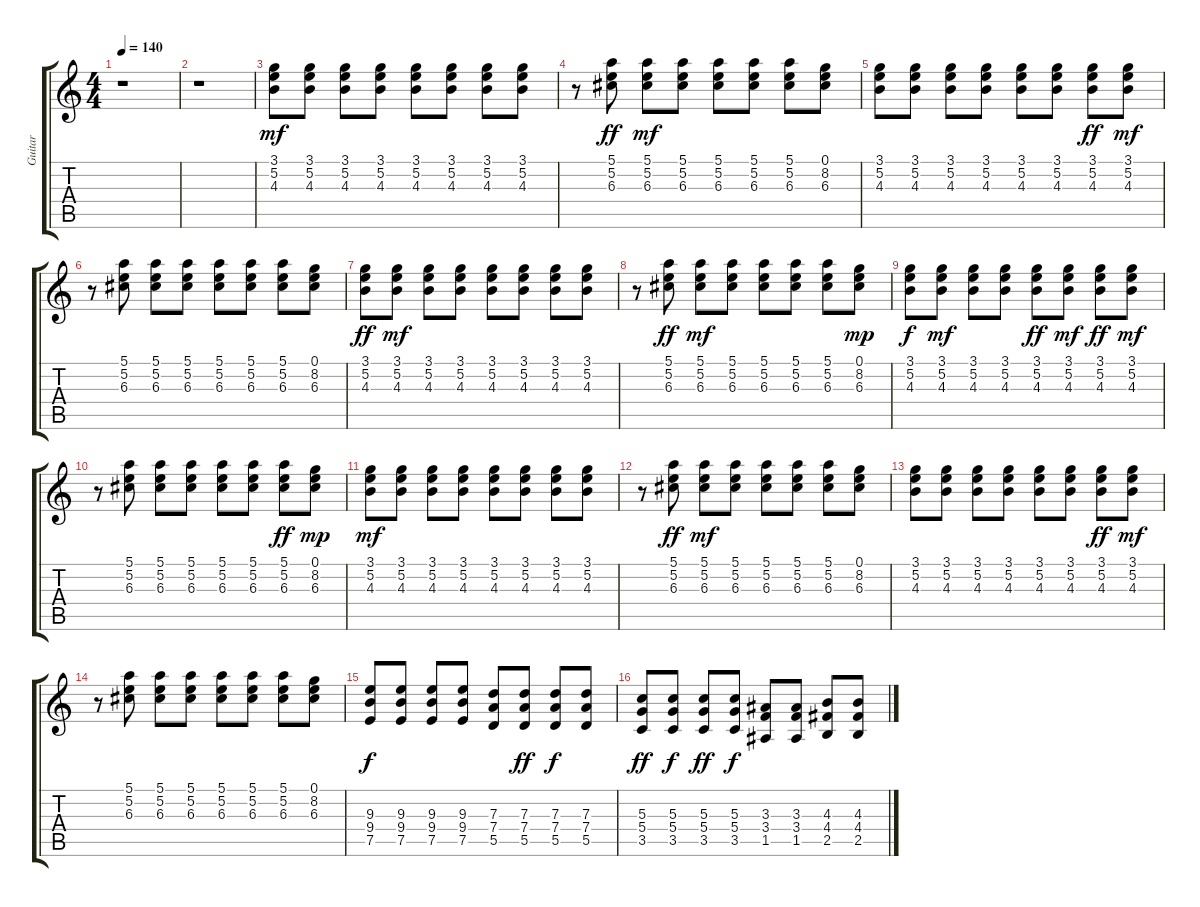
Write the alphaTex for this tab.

\track ("Guitar" "Guitar") {instrument electricguitarclean}
\staff {score tabs}
\tuning (E4 B3 G3 D3 A2 E2) {hide}
\ts (4 4)
\tempo 140
\clef g2
\ks c
r.1{dy mf} |
r.1 |
(3.1 5.2 4.3).8 (3.1 5.2 4.3).8 (3.1 5.2 4.3).8 (3.1 5.2 4.3).8 (3.1 5.2 4.3).8 (3.1 5.2 4.3).8 (3.1 5.2 4.3).8 (3.1 5.2 4.3).8 |
r.8 (5.1 5.2 6.3).8{dy ff} (5.1 5.2 6.3).8{dy mf} (5.1 5.2 6.3).8 (5.1 5.2 6.3).8 (5.1 5.2 6.3).8 (5.1 5.2 6.3).8 (0.1 8.2 6.3).8 |
(3.1 5.2 4.3).8 (3.1 5.2 4.3).8 (3.1 5.2 4.3).8 (3.1 5.2 4.3).8 (3.1 5.2 4.3).8 (3.1 5.2 4.3).8 (3.1 5.2 4.3).8{dy ff} (3.1 5.2 4.3).8{dy mf} |
r.8 (5.1 5.2 6.3).8 (5.1 5.2 6.3).8 (5.1 5.2 6.3).8 (5.1 5.2 6.3).8 (5.1 5.2 6.3).8 (5.1 5.2 6.3).8 (0.1 8.2 6.3).8 |
(3.1 5.2 4.3).8{dy ff} (3.1 5.2 4.3).8{dy mf} (3.1 5.2 4.3).8 (3.1 5.2 4.3).8 (3.1 5.2 4.3).8 (3.1 5.2 4.3).8 (3.1 5.2 4.3).8 (3.1 5.2 4.3).8 |
r.8 (5.1 5.2 6.3).8{dy ff} (5.1 5.2 6.3).8{dy mf} (5.1 5.2 6.3).8 (5.1 5.2 6.3).8 (5.1 5.2 6.3).8 (5.1 5.2 6.3).8 (0.1 8.2 6.3).8{dy mp} |
(3.1 5.2 4.3).8{dy f} (3.1 5.2 4.3).8{dy mf} (3.1 5.2 4.3).8 (3.1 5.2 4.3).8 (3.1 5.2 4.3).8{dy ff} (3.1 5.2 4.3).8{dy mf} (3.1 5.2 4.3).8{dy ff} (3.1 5.2 4.3).8{dy mf} |
r.8 (5.1 5.2 6.3).8 (5.1 5.2 6.3).8 (5.1 5.2 6.3).8 (5.1 5.2 6.3).8 (5.1 5.2 6.3).8 (5.1 5.2 6.3).8{dy ff} (0.1 8.2 6.3).8{dy mp} |
(3.1 5.2 4.3).8{dy mf} (3.1 5.2 4.3).8 (3.1 5.2 4.3).8 (3.1 5.2 4.3).8 (3.1 5.2 4.3).8 (3.1 5.2 4.3).8 (3.1 5.2 4.3).8 (3.1 5.2 4.3).8 |
r.8 (5.1 5.2 6.3).8{dy ff} (5.1 5.2 6.3).8{dy mf} (5.1 5.2 6.3).8 (5.1 5.2 6.3).8 (5.1 5.2 6.3).8 (5.1 5.2 6.3).8 (0.1 8.2 6.3).8 |
(3.1 5.2 4.3).8 (3.1 5.2 4.3).8 (3.1 5.2 4.3).8 (3.1 5.2 4.3).8 (3.1 5.2 4.3).8 (3.1 5.2 4.3).8 (3.1 5.2 4.3).8{dy ff} (3.1 5.2 4.3).8{dy mf} |
r.8 (5.1 5.2 6.3).8 (5.1 5.2 6.3).8 (5.1 5.2 6.3).8 (5.1 5.2 6.3).8 (5.1 5.2 6.3).8 (5.1 5.2 6.3).8 (0.1 8.2 6.3).8 |
(9.3 9.4 7.5).8{dy f} (9.3 9.4 7.5).8 (9.3 9.4 7.5).8 (9.3 9.4 7.5).8 (7.3 7.4 5.5).8 (7.3 7.4 5.5).8{dy ff} (7.3 7.4 5.5).8{dy f} (7.3 7.4 5.5).8 |
(5.3 5.4 3.5).8{dy ff} (5.3 5.4 3.5).8{dy f} (5.3 5.4 3.5).8{dy ff} (5.3 5.4 3.5).8{dy f} (3.3 3.4 1.5).8 (3.3 3.4 1.5).8 (4.3 4.4 2.5).8 (4.3 4.4 2.5).8
